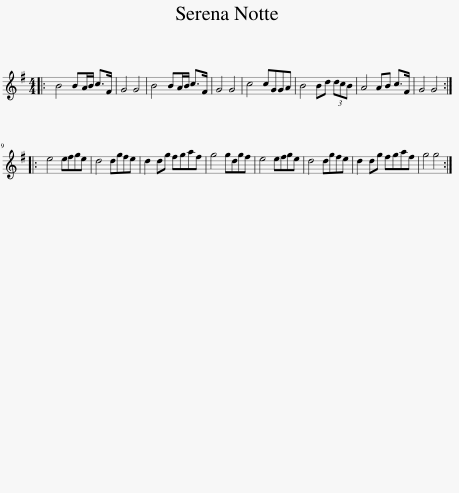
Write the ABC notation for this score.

X:1
L:1/8
M:4/4
I:linebreak $
K:G
V:1 treble
V:1
|: B4 BA/B/ c>F | G4 G4 | B4 BA/B/ c>F | G4 G4 | c4 cGGA | %5
 B4 Bd (3dcB | A4 AB c>F | G4 G4 ::$ e4 efge | d4 dgfe | %10
 d2 dg fgaf | g4 gdgf | e4 efge | d4 dgfe | d2 dg fgaf | %15
 g4 g4 :| %16
